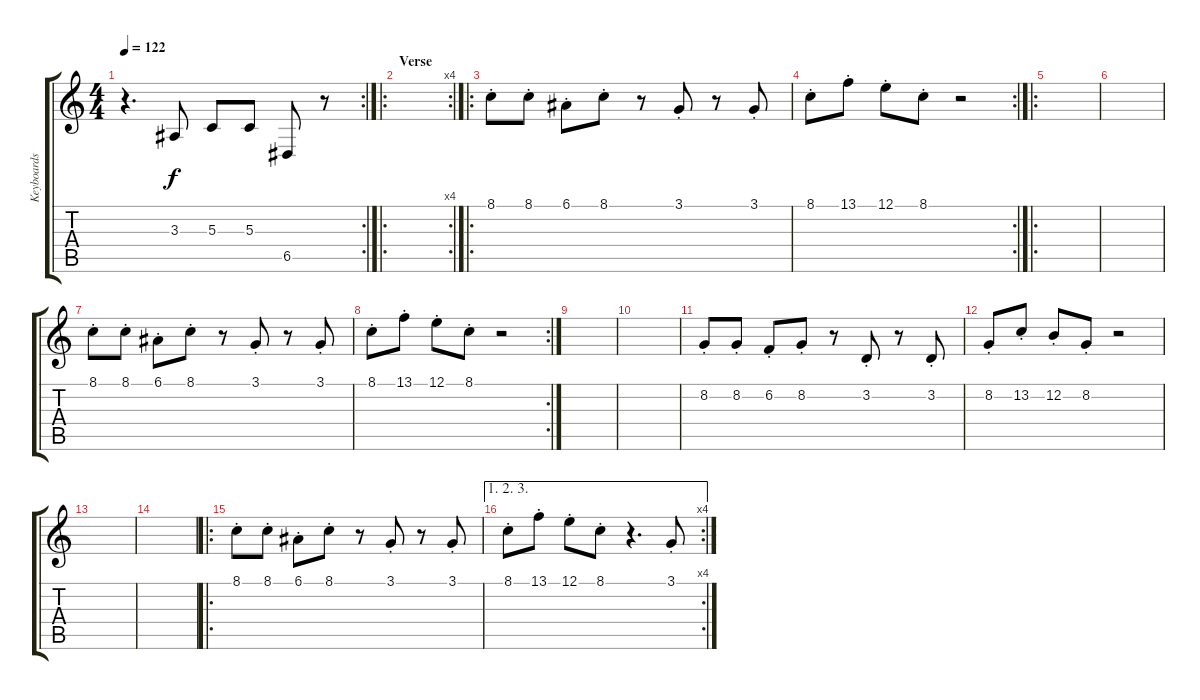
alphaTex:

\track ("Keyboards" "Keyboards") {instrument lead2sawtooth}
\staff {score tabs}
\tuning (E4 B3 G3 D3 A2 E2) {hide}
\rc 2
\ts (4 4)
\tempo 122
\clef g2
\ks c
r.4{d dy f} 3.3.8 5.3.8 5.3.8 6.5.8 r.8 |
\ro
\rc 4
\section ("" "Verse")
|
\ro
8.1{st}.8{instrument lead2sawtooth} 8.1{st}.8 6.1{st}.8 8.1{st}.8 r.8 3.1{st}.8 r.8 3.1{st}.8 |
\rc 2
8.1{st}.8 13.1{st}.8 12.1{st}.8 8.1{st}.8 r.2 |
\ro
|
|
8.1{st}.8 8.1{st}.8 6.1{st}.8 8.1{st}.8 r.8 3.1{st}.8 r.8 3.1{st}.8 |
\rc 2
8.1{st}.8 13.1{st}.8 12.1{st}.8 8.1{st}.8 r.2 |
|
|
8.2{st}.8 8.2{st}.8 6.2{st}.8 8.2{st}.8 r.8 3.2{st}.8 r.8 3.2{st}.8 |
8.2{st}.8 13.2{st}.8 12.2{st}.8 8.2{st}.8 r.2 |
|
|
\ro
8.1{st}.8 8.1{st}.8 6.1{st}.8 8.1{st}.8 r.8 3.1{st}.8 r.8 3.1{st}.8 |
\ae (1 2 3)
\rc 4
8.1{st}.8 13.1{st}.8 12.1{st}.8 8.1{st}.8 r.4{d} 3.1{st}.8
